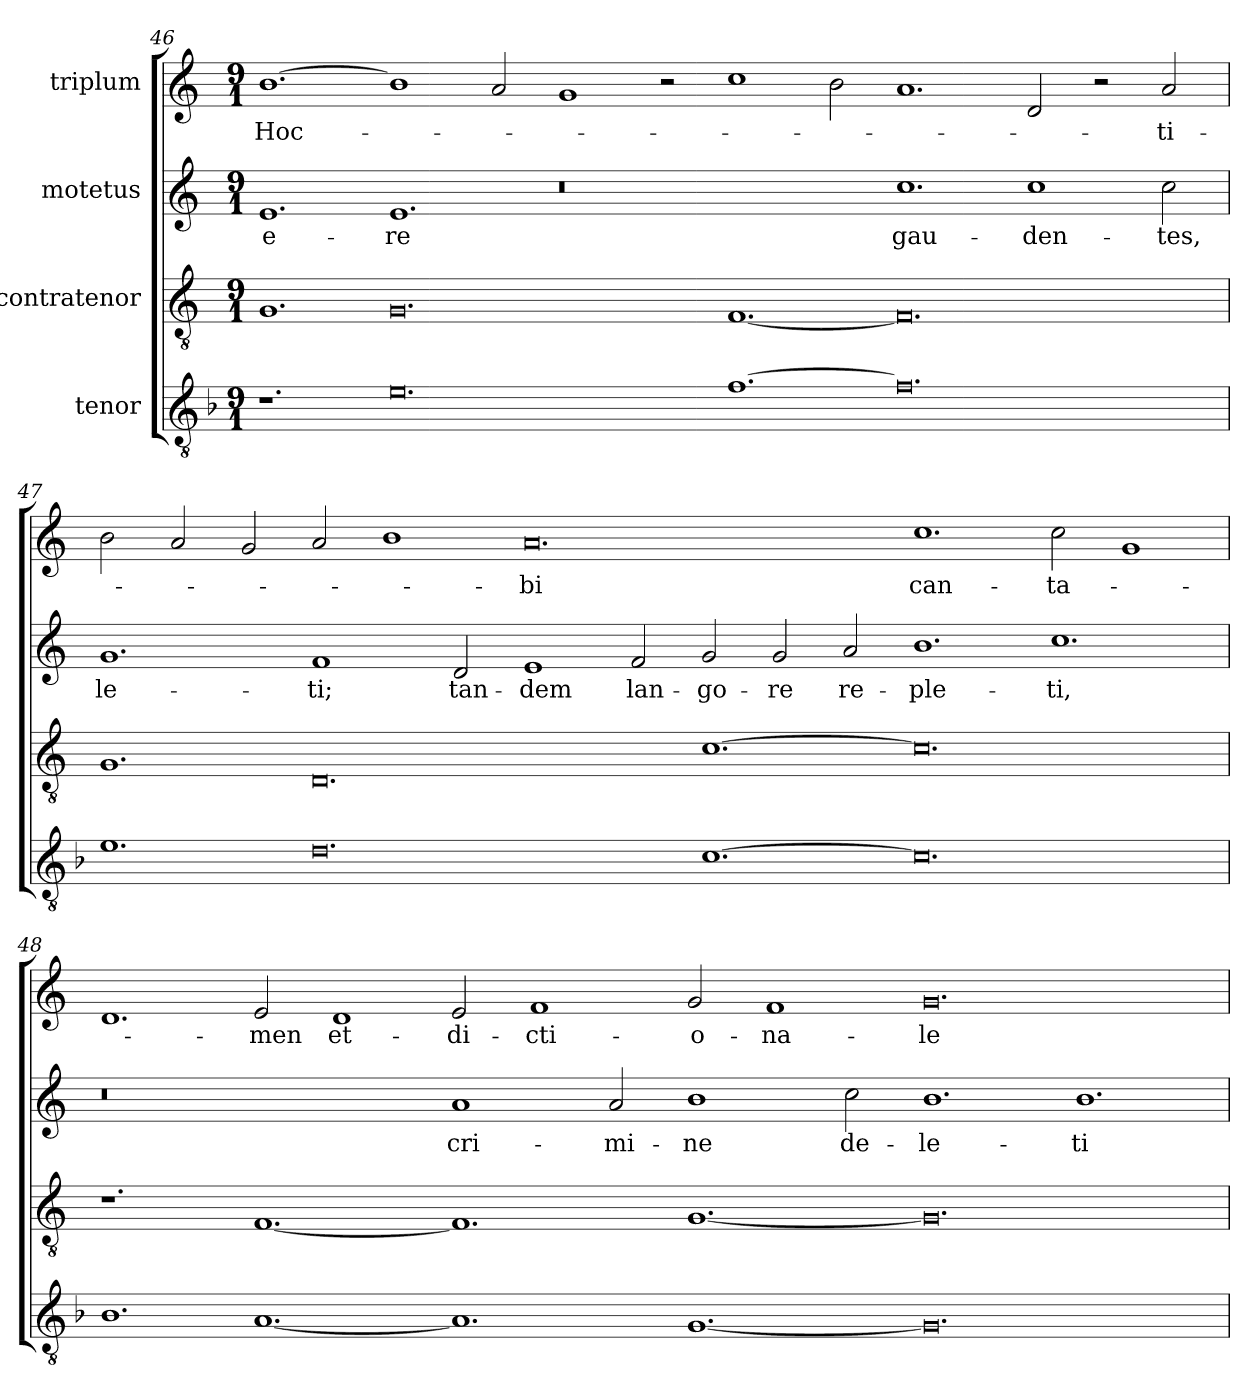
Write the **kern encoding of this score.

**kern	**kern	**kern	**text	**kern	**text
*part4	*part3	*part2	*part2	*part1	*part1
*staff4	*staff3	*staff2	*staff2	*staff1	*staff1
*I"tenor	*I"contratenor	*I"motetus	*	*I"triplum	*
*clefGv2	*clefGv2	*clefG2	*	*clefG2	*
*k[b-]	*k[]	*k[]	*	*k[]	*
*F:	*C:	*C:	*	*C:	*
*M9/1	*M9/1	*M9/1	*	*M9/1	*
=46	=46	=46	=46	=46	=46
1.r	1.G/	1.e/	-e-	[1.b\	Hoc-
0.e\	0.G/	1.e/	-re	1b\]	.
.	.	.	.	2a/	.
.	.	0.r	.	1g/	.
.	.	.	.	2r	.
[1.f\	[1.F/	.	.	1cc\	.
.	.	.	.	2b\	.
0.f\]	0.F/]	1.cc\	gau-	1.a/	.
.	.	1cc\	-den-	2d/	.
.	.	.	.	2r	.
.	.	2cc\	-tes,	2a/	ti-
=47	=47	=47	=47	=47	=47
1.e\	1.G/	1.g/	le-	2b\	.
.	.	.	.	2a/	.
.	.	.	.	2g/	.
0.d\	0.D/	1f/	-ti;	2a/	.
.	.	.	.	1b\	.
.	.	2d/	tan-	.	.
.	.	1e/	-dem	0.a/	-bi
.	.	2f/	lan-	.	.
[1.c\	[1.c\	2g/	-go-	.	.
.	.	2g/	-re	.	.
.	.	2a/	re-	.	.
0.c\]	0.c\]	1.b\	-ple-	1.cc\	can-
.	.	1.cc\	-ti,	2cc\	-ta-
.	.	.	.	1g/	.
!!LO:PB:g=z
=48	=48	=48	=48	=48	=48
1.B-\	1.r	0.r	.	1.d/	.
[1.A/	[1.F/	.	.	2e/	-men
.	.	.	.	1d/	et-
1.A/]	1.F/]	1a/	cri-	2e/	di-
.	.	.	.	1f/	-cti-
.	.	2a/	-mi-	.	.
[1.G/	[1.G/	1b\	-ne	2g/	-o-
.	.	.	.	1f/	-na-
.	.	2cc\	de-	.	.
0.G/]	0.G/]	1.b\	-le-	0.g/	-le
.	.	1.b\	-ti	.	.
=	=	=	=	=	=
*-	*-	*-	*-	*-	*-
